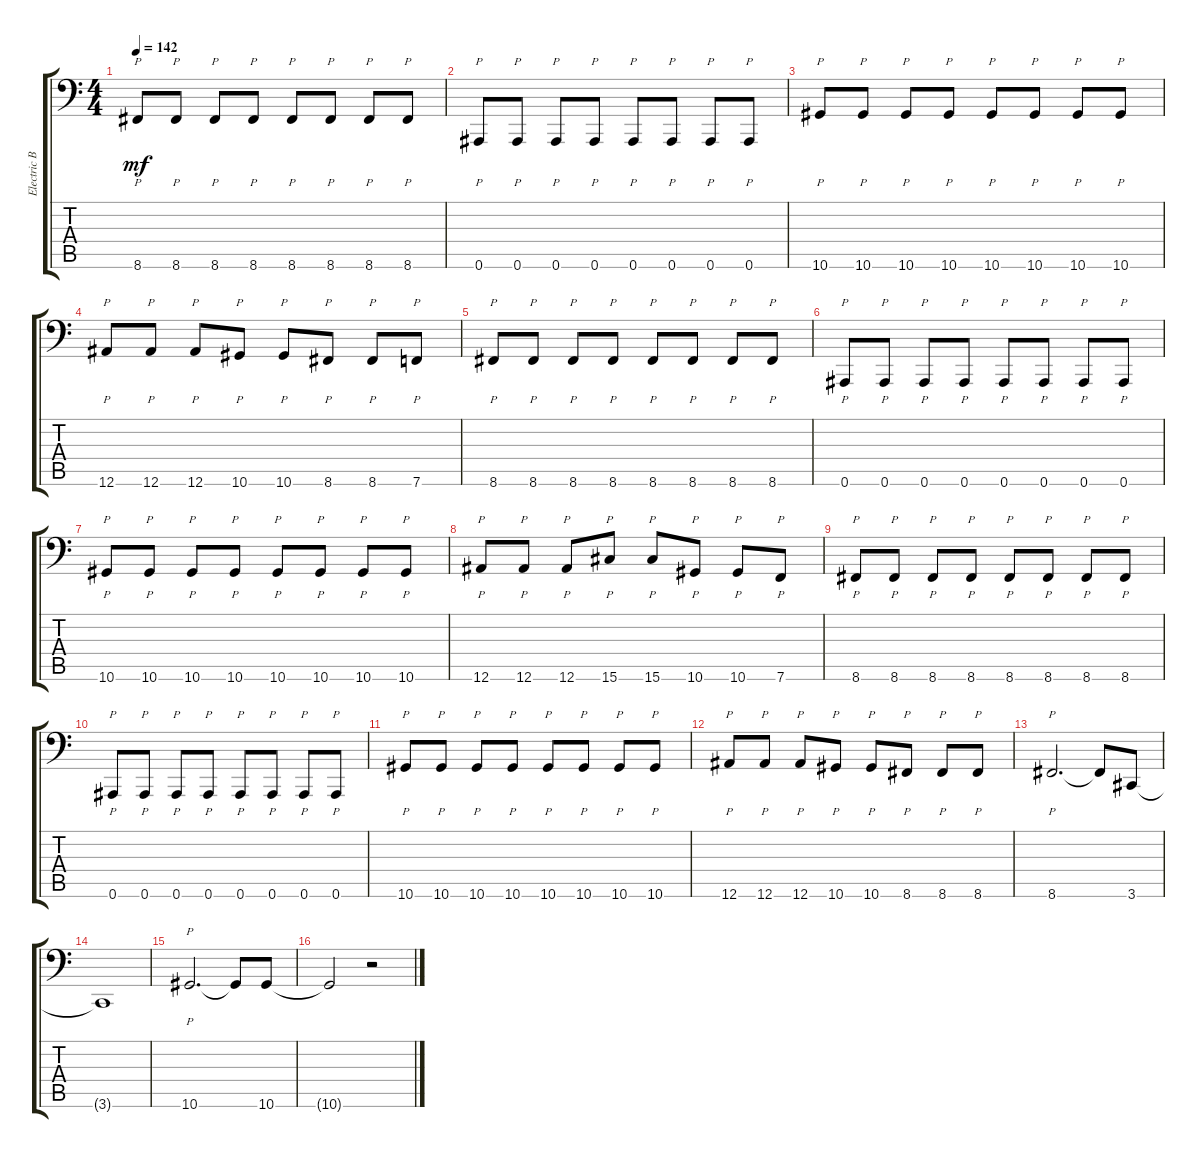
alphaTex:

\track ("Electric Bass" "Electric B") {instrument electricbassfinger}
\staff {score tabs}
\tuning (C3 G2 D2 A1 E1 Bb0) {hide}
\ts (4 4)
\tempo 142
\clef f4
\ks c
8.6.8{p dy mf} 8.6.8{p} 8.6.8{p} 8.6.8{p} 8.6.8{p} 8.6.8{p} 8.6.8{p} 8.6.8{p} |
0.6.8{p} 0.6.8{p} 0.6.8{p} 0.6.8{p} 0.6.8{p} 0.6.8{p} 0.6.8{p} 0.6.8{p} |
10.6.8{p} 10.6.8{p} 10.6.8{p} 10.6.8{p} 10.6.8{p} 10.6.8{p} 10.6.8{p} 10.6.8{p} |
12.6.8{p} 12.6.8{p} 12.6.8{p} 10.6.8{p} 10.6.8{p} 8.6.8{p} 8.6.8{p} 7.6.8{p} |
8.6.8{p} 8.6.8{p} 8.6.8{p} 8.6.8{p} 8.6.8{p} 8.6.8{p} 8.6.8{p} 8.6.8{p} |
0.6.8{p} 0.6.8{p} 0.6.8{p} 0.6.8{p} 0.6.8{p} 0.6.8{p} 0.6.8{p} 0.6.8{p} |
10.6.8{p} 10.6.8{p} 10.6.8{p} 10.6.8{p} 10.6.8{p} 10.6.8{p} 10.6.8{p} 10.6.8{p} |
12.6.8{p} 12.6.8{p} 12.6.8{p} 15.6.8{p} 15.6.8{p} 10.6.8{p} 10.6.8{p} 7.6.8{p} |
8.6.8{p} 8.6.8{p} 8.6.8{p} 8.6.8{p} 8.6.8{p} 8.6.8{p} 8.6.8{p} 8.6.8{p} |
0.6.8{p} 0.6.8{p} 0.6.8{p} 0.6.8{p} 0.6.8{p} 0.6.8{p} 0.6.8{p} 0.6.8{p} |
10.6.8{p} 10.6.8{p} 10.6.8{p} 10.6.8{p} 10.6.8{p} 10.6.8{p} 10.6.8{p} 10.6.8{p} |
12.6.8{p} 12.6.8{p} 12.6.8{p} 10.6.8{p} 10.6.8{p} 8.6.8{p} 8.6.8{p} 8.6.8{p} |
8.6.2{p d} 8.6{t}.8 3.6.8 |
3.6{t}.1 |
10.6.2{p d} 10.6{t}.8 10.6.8 |
10.6{t}.2 r.2
